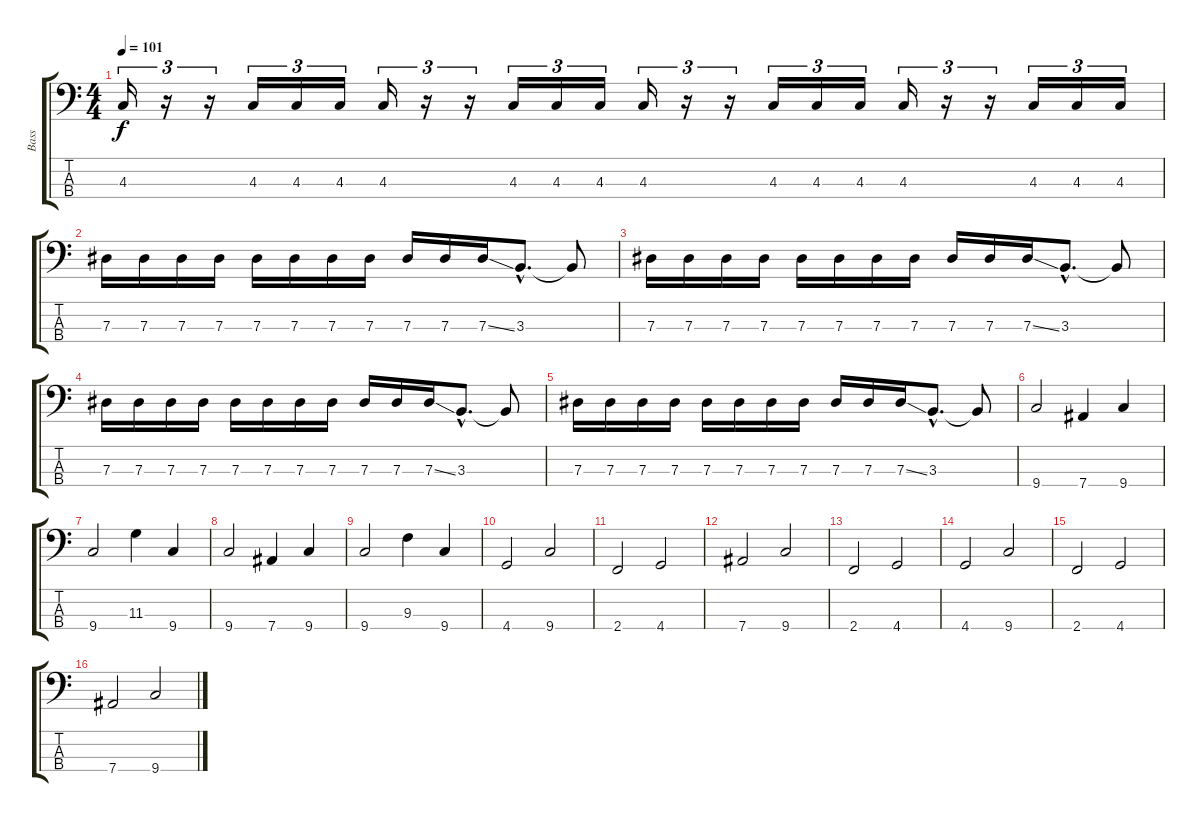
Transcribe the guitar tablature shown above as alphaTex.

\track ("Bass" "Bass") {instrument fretlessbass}
\staff {score tabs}
\tuning (Gb2 Db2 Ab1 Eb1) {hide}
\ts (4 4)
\tempo 101
\clef f4
\ks c
4.3.16{tu (3 2) dy f} r.16{tu (3 2)} r.16{tu (3 2)} 4.3.16{tu (3 2)} 4.3.16{tu (3 2)} 4.3.16{tu (3 2)} 4.3.16{tu (3 2)} r.16{tu (3 2)} r.16{tu (3 2)} 4.3.16{tu (3 2)} 4.3.16{tu (3 2)} 4.3.16{tu (3 2)} 4.3.16{tu (3 2)} r.16{tu (3 2)} r.16{tu (3 2)} 4.3.16{tu (3 2)} 4.3.16{tu (3 2)} 4.3.16{tu (3 2)} 4.3.16{tu (3 2)} r.16{tu (3 2)} r.16{tu (3 2)} 4.3.16{tu (3 2)} 4.3.16{tu (3 2)} 4.3.16{tu (3 2)} |
7.3.16 7.3.16 7.3.16 7.3.16 7.3.16 7.3.16 7.3.16 7.3.16 7.3.16 7.3.16 7.3{ss}.16 3.3{hac}.8{d} 3.3{t}.8 |
7.3.16 7.3.16 7.3.16 7.3.16 7.3.16 7.3.16 7.3.16 7.3.16 7.3.16 7.3.16 7.3{ss}.16 3.3{hac}.8{d} 3.3{t}.8 |
7.3.16 7.3.16 7.3.16 7.3.16 7.3.16 7.3.16 7.3.16 7.3.16 7.3.16 7.3.16 7.3{ss}.16 3.3{hac}.8{d} 3.3{t}.8 |
7.3.16 7.3.16 7.3.16 7.3.16 7.3.16 7.3.16 7.3.16 7.3.16 7.3.16 7.3.16 7.3{ss}.16 3.3{hac}.8{d} 3.3{t}.8 |
9.4.2 7.4.4 9.4.4 |
9.4.2 11.3.4 9.4.4 |
9.4.2 7.4.4 9.4.4 |
9.4.2 9.3.4 9.4.4 |
4.4.2 9.4.2 |
2.4.2 4.4.2 |
7.4.2 9.4.2 |
2.4.2 4.4.2 |
4.4.2 9.4.2 |
2.4.2 4.4.2 |
7.4.2 9.4.2
